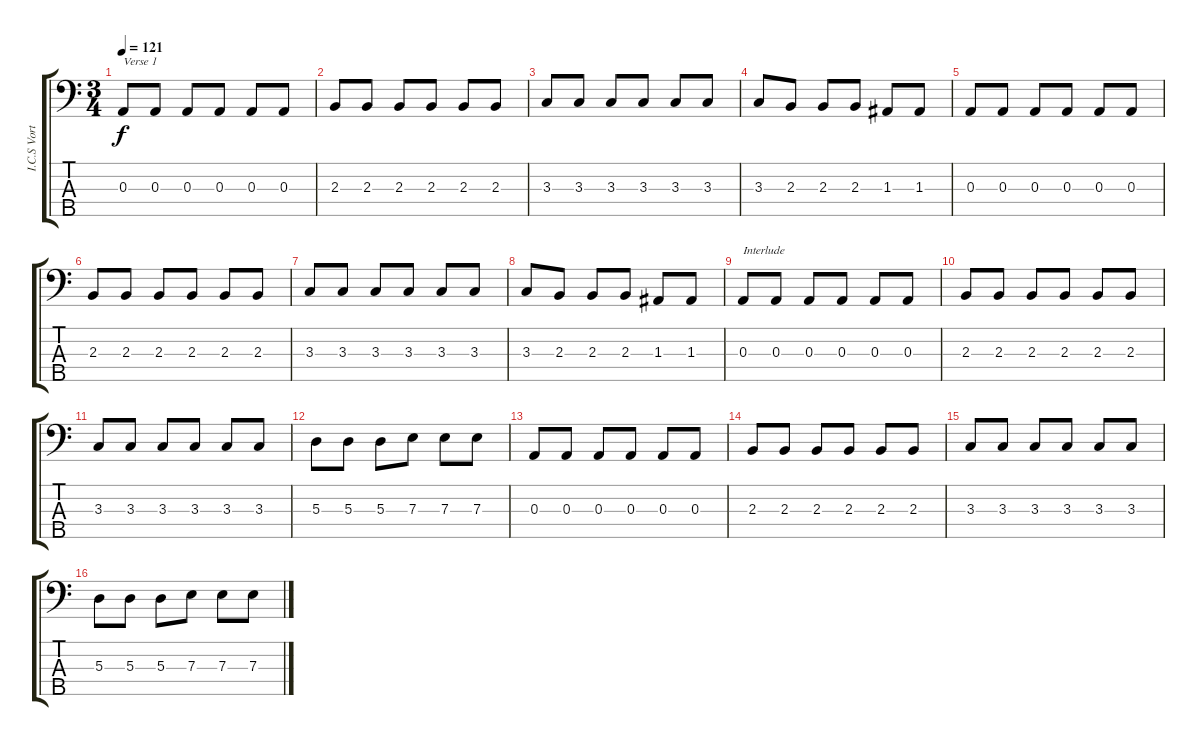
\track ("I.C.S Vortex" "I.C.S Vort") {instrument electricbassfinger}
\staff {score tabs}
\tuning (G2 D2 A1 E1 B0) {hide}
\ts (3 4)
\tempo 121
\clef f4
\ks c
0.3.8{txt "Verse 1" dy f} 0.3.8 0.3.8 0.3.8 0.3.8 0.3.8 |
2.3.8 2.3.8 2.3.8 2.3.8 2.3.8 2.3.8 |
3.3.8 3.3.8 3.3.8 3.3.8 3.3.8 3.3.8 |
3.3.8 2.3.8 2.3.8 2.3.8 1.3.8 1.3.8 |
0.3.8 0.3.8 0.3.8 0.3.8 0.3.8 0.3.8 |
2.3.8 2.3.8 2.3.8 2.3.8 2.3.8 2.3.8 |
3.3.8 3.3.8 3.3.8 3.3.8 3.3.8 3.3.8 |
3.3.8 2.3.8 2.3.8 2.3.8 1.3.8 1.3.8 |
0.3.8{txt "Interlude"} 0.3.8 0.3.8 0.3.8 0.3.8 0.3.8 |
2.3.8 2.3.8 2.3.8 2.3.8 2.3.8 2.3.8 |
3.3.8 3.3.8 3.3.8 3.3.8 3.3.8 3.3.8 |
5.3.8 5.3.8 5.3.8 7.3.8 7.3.8 7.3.8 |
0.3.8 0.3.8 0.3.8 0.3.8 0.3.8 0.3.8 |
2.3.8 2.3.8 2.3.8 2.3.8 2.3.8 2.3.8 |
3.3.8 3.3.8 3.3.8 3.3.8 3.3.8 3.3.8 |
5.3.8 5.3.8 5.3.8 7.3.8 7.3.8 7.3.8
